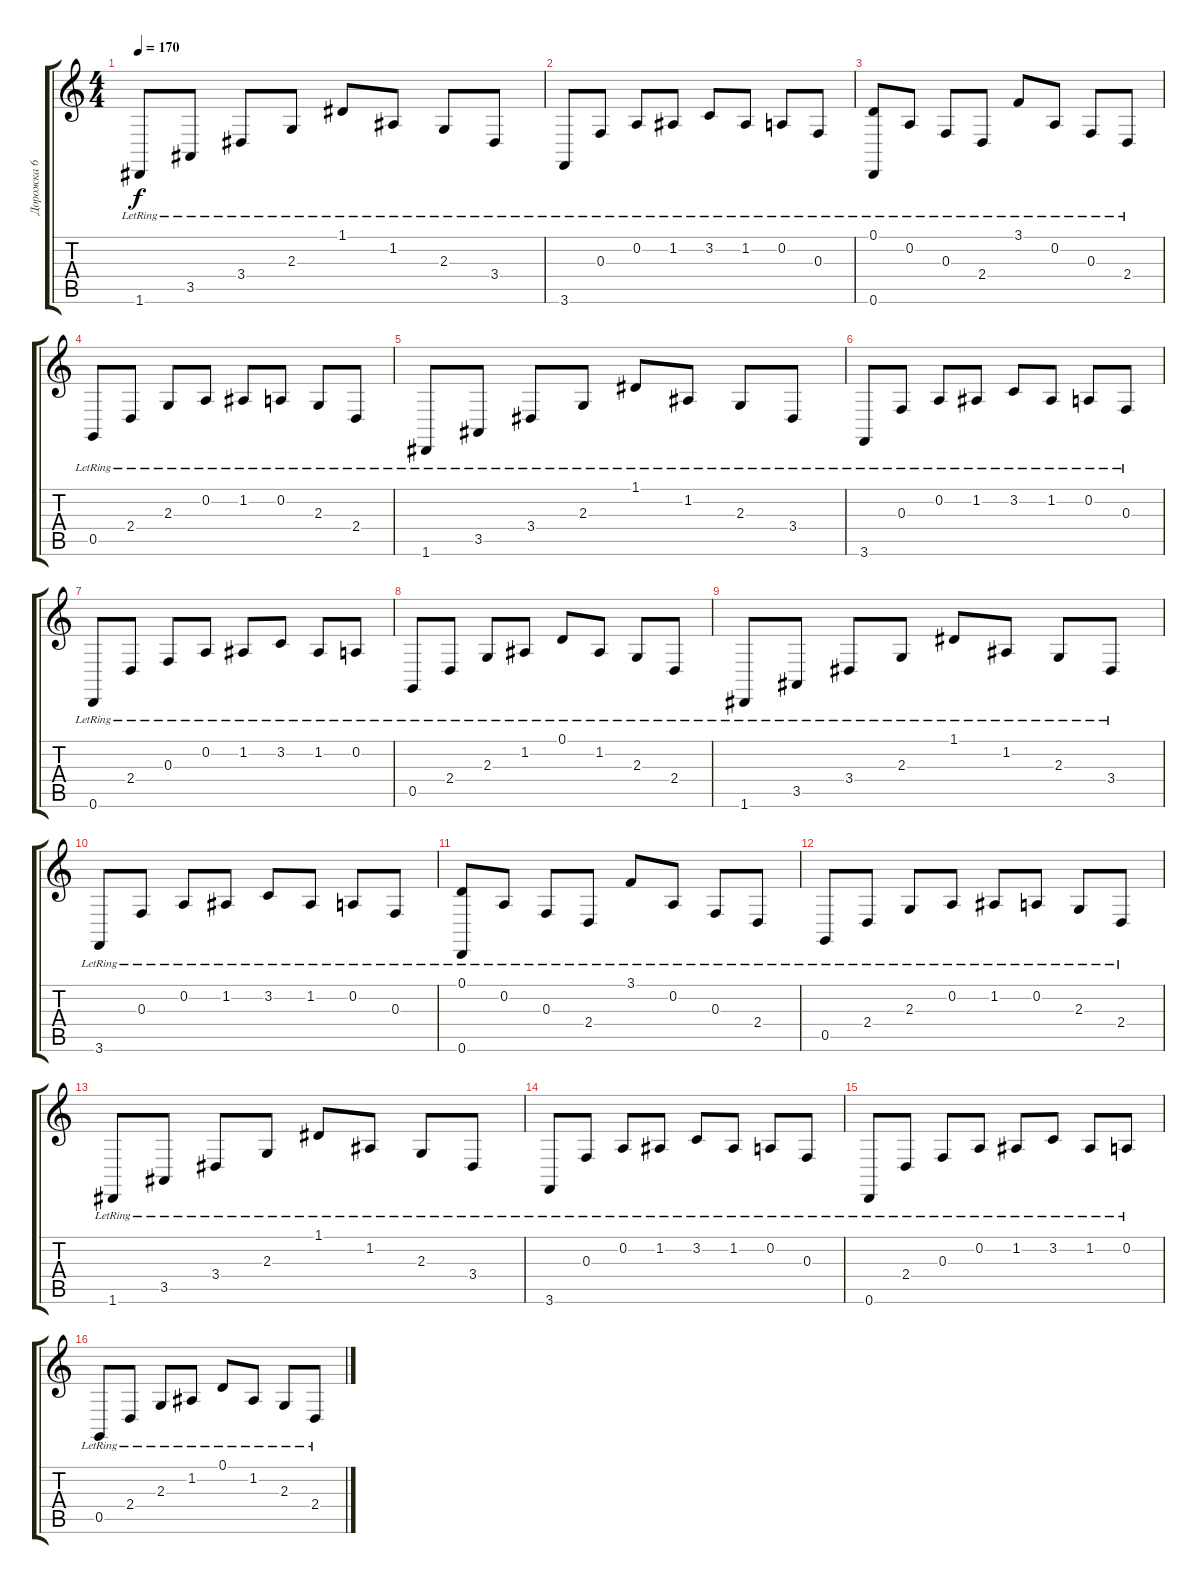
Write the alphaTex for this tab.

\track ("Дорожка 6" "Дорожка 6") {instrument brightacousticpiano}
\staff {score tabs}
\tuning (D4 A3 F3 C3 G2 D2) {hide}
\ts (4 4)
\tempo 170
\clef g2
\ks c
1.6{lr}.8{dy f} 3.5{lr}.8 3.4{lr}.8 2.3{lr}.8 1.1{lr}.8 1.2{lr}.8 2.3{lr}.8 3.4{lr}.8 |
3.6{lr}.8 0.3{lr}.8 0.2{lr}.8 1.2{lr}.8 3.2{lr}.8 1.2{lr}.8 0.2{lr}.8 0.3{lr}.8 |
(0.1{lr} 0.6{lr}).8 0.2{lr}.8 0.3{lr}.8 2.4{lr}.8 3.1{lr}.8 0.2{lr}.8 0.3{lr}.8 2.4{lr}.8 |
0.5{lr}.8 2.4{lr}.8 2.3{lr}.8 0.2{lr}.8 1.2{lr}.8 0.2{lr}.8 2.3{lr}.8 2.4{lr}.8 |
1.6{lr}.8 3.5{lr}.8 3.4{lr}.8 2.3{lr}.8 1.1{lr}.8 1.2{lr}.8 2.3{lr}.8 3.4{lr}.8 |
3.6{lr}.8 0.3{lr}.8 0.2{lr}.8 1.2{lr}.8 3.2{lr}.8 1.2{lr}.8 0.2{lr}.8 0.3{lr}.8 |
0.6{lr}.8 2.4{lr}.8 0.3{lr}.8 0.2{lr}.8 1.2{lr}.8 3.2{lr}.8 1.2{lr}.8 0.2{lr}.8 |
0.5{lr}.8 2.4{lr}.8 2.3{lr}.8 1.2{lr}.8 0.1{lr}.8 1.2{lr}.8 2.3{lr}.8 2.4{lr}.8 |
1.6{lr}.8 3.5{lr}.8 3.4{lr}.8 2.3{lr}.8 1.1{lr}.8 1.2{lr}.8 2.3{lr}.8 3.4{lr}.8 |
3.6{lr}.8 0.3{lr}.8 0.2{lr}.8 1.2{lr}.8 3.2{lr}.8 1.2{lr}.8 0.2{lr}.8 0.3{lr}.8 |
(0.1{lr} 0.6{lr}).8 0.2{lr}.8 0.3{lr}.8 2.4{lr}.8 3.1{lr}.8 0.2{lr}.8 0.3{lr}.8 2.4{lr}.8 |
0.5{lr}.8 2.4{lr}.8 2.3{lr}.8 0.2{lr}.8 1.2{lr}.8 0.2{lr}.8 2.3{lr}.8 2.4{lr}.8 |
1.6{lr}.8 3.5{lr}.8 3.4{lr}.8 2.3{lr}.8 1.1{lr}.8 1.2{lr}.8 2.3{lr}.8 3.4{lr}.8 |
3.6{lr}.8 0.3{lr}.8 0.2{lr}.8 1.2{lr}.8 3.2{lr}.8 1.2{lr}.8 0.2{lr}.8 0.3{lr}.8 |
0.6{lr}.8 2.4{lr}.8 0.3{lr}.8 0.2{lr}.8 1.2{lr}.8 3.2{lr}.8 1.2{lr}.8 0.2{lr}.8 |
0.5{lr}.8 2.4{lr}.8 2.3{lr}.8 1.2{lr}.8 0.1{lr}.8 1.2{lr}.8 2.3{lr}.8 2.4{lr}.8
